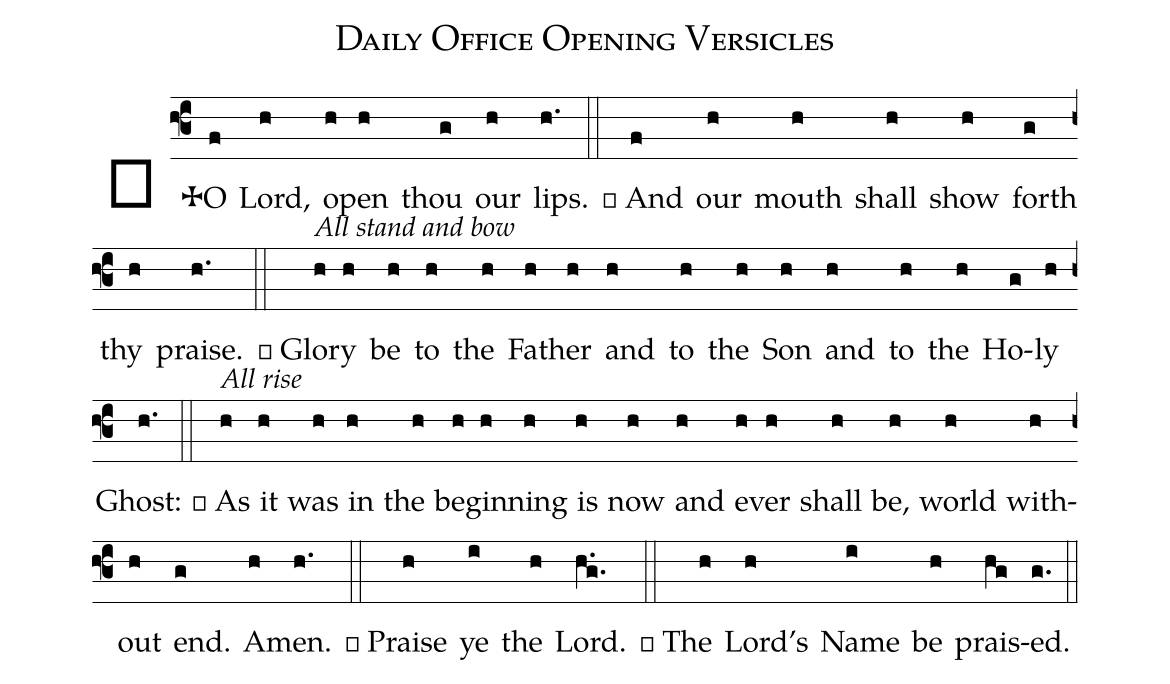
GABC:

name: Daily Office Opening Versicles;
%%
(f3)
℣ <v>\grecross</v> O(f) Lord,(h) o(h)pen(h) thou(g) our(h) lips.(h.) (::)
℟ And(f) our(h) mouth(h) shall(h) show(h) forth(g) thy(h) praise.(h.) (::)
℣ Glo(h[alt:All stand and bow])ry(h) be(h) to(h) the(h) Fa(h)ther(h) and(h) to(h) the(h) Son(h) and(h) to(h) the(h) Ho(g)ly(h) Ghost:(h.) (::)
℟ As(h[alt:All rise]) it(h) was(h) in(h) the(h) be(h)gin(h)ning(h) is(h) now(h) and(h) e(h)ver(h) shall(h) be,(h) world(h) with(h)out(h) end.(g) A(h)men.(h.) (::)
℣ Praise(h) ye(i) the(h) Lord.(h.g.) (::)
℟ The(h) Lord's(h) Name(i) be(h) prais-(hg)ed.(g.) (::)
